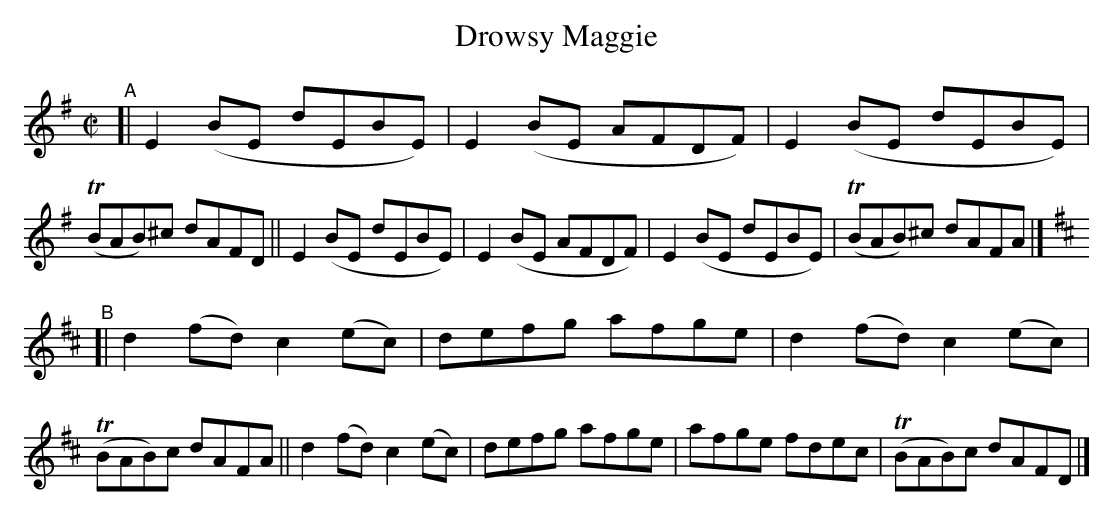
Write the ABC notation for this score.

X:1
T: Drowsy Maggie
M: C|
L: 1/8
K: Em	% and D
"^A"\
[| E2(BE dEBE) | E2(BE AFDF) | E2(BE dEBE) | (TBAB)^c dAFD \
|| E2(BE dEBE) | E2(BE AFDF) | E2(BE dEBE) | (TBAB)^c dAFA |]
K: D
"^B"\
[| d2(fd) c2(ec) | defg afge | d2(fd) c2(ec) | (TBAB)c dAFA \
|| d2(fd) c2(ec) | defg afge | afge fdec | (TBAB)c dAFD |]
